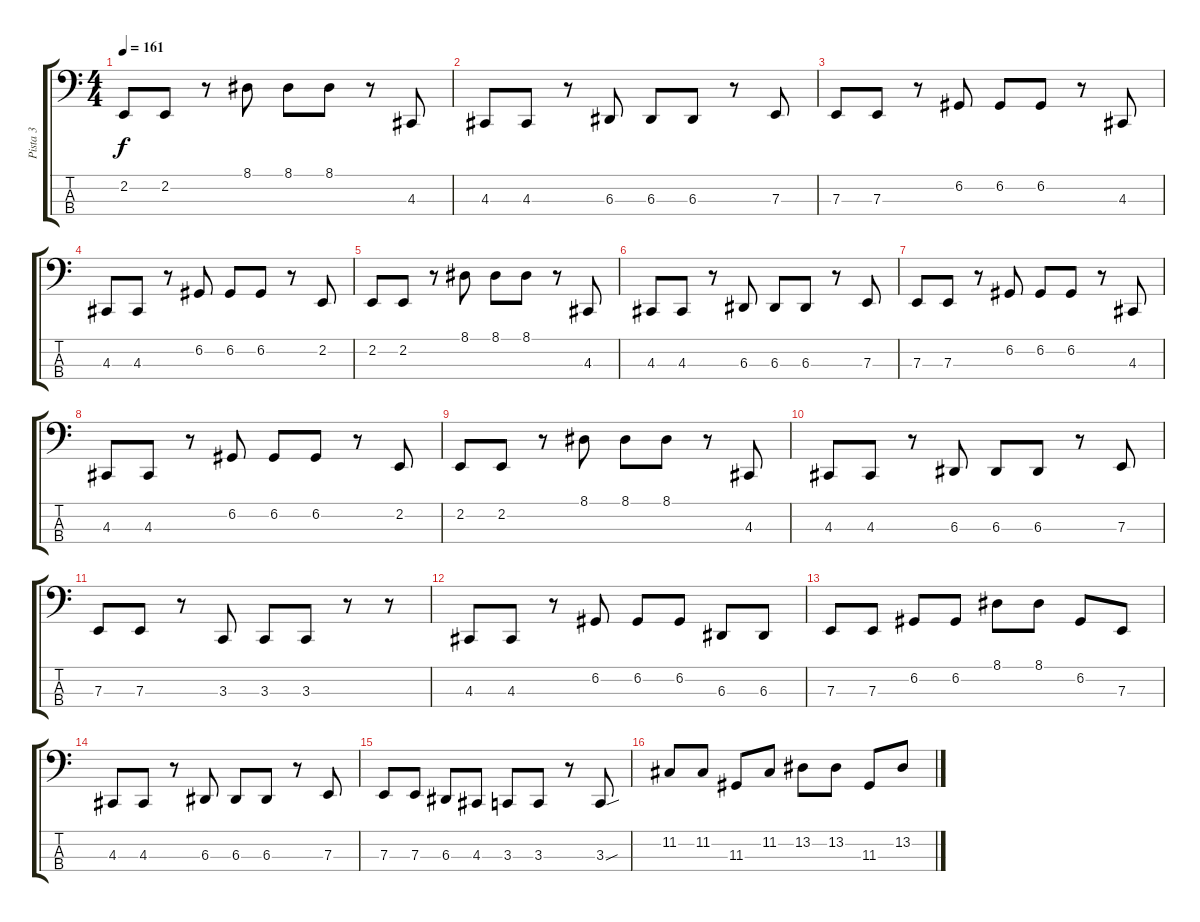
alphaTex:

\track ("Pista 3" "Pista 3") {instrument lead8bassandlead}
\staff {score tabs}
\tuning (G2 D2 A1 E1) {hide}
\ts (4 4)
\tempo 161
\clef f4
\ks c
2.2.8{dy f} 2.2.8 r.8 8.1.8 8.1.8 8.1.8 r.8 4.3.8 |
4.3.8 4.3.8 r.8 6.3.8 6.3.8 6.3.8 r.8 7.3.8 |
7.3.8 7.3.8 r.8 6.2.8 6.2.8 6.2.8 r.8 4.3.8 |
4.3.8 4.3.8 r.8 6.2.8 6.2.8 6.2.8 r.8 2.2.8 |
2.2.8 2.2.8 r.8 8.1.8 8.1.8 8.1.8 r.8 4.3.8 |
4.3.8 4.3.8 r.8 6.3.8 6.3.8 6.3.8 r.8 7.3.8 |
7.3.8 7.3.8 r.8 6.2.8 6.2.8 6.2.8 r.8 4.3.8 |
4.3.8 4.3.8 r.8 6.2.8 6.2.8 6.2.8 r.8 2.2.8 |
2.2.8 2.2.8 r.8 8.1.8 8.1.8 8.1.8 r.8 4.3.8 |
4.3.8 4.3.8 r.8 6.3.8 6.3.8 6.3.8 r.8 7.3.8 |
7.3.8 7.3.8 r.8 3.3.8 3.3.8 3.3.8 r.8 r.8 |
4.3.8 4.3.8 r.8 6.2.8 6.2.8 6.2.8 6.3.8 6.3.8 |
7.3.8 7.3.8 6.2.8 6.2.8 8.1.8 8.1.8 6.2.8 7.3.8 |
4.3.8 4.3.8 r.8 6.3.8 6.3.8 6.3.8 r.8 7.3.8 |
7.3.8 7.3.8 6.3.8 4.3.8 3.3.8 3.3.8 r.8 3.3{sou}.8 |
11.2.8 11.2.8 11.3.8 11.2.8 13.2.8 13.2.8 11.3.8 13.2.8
